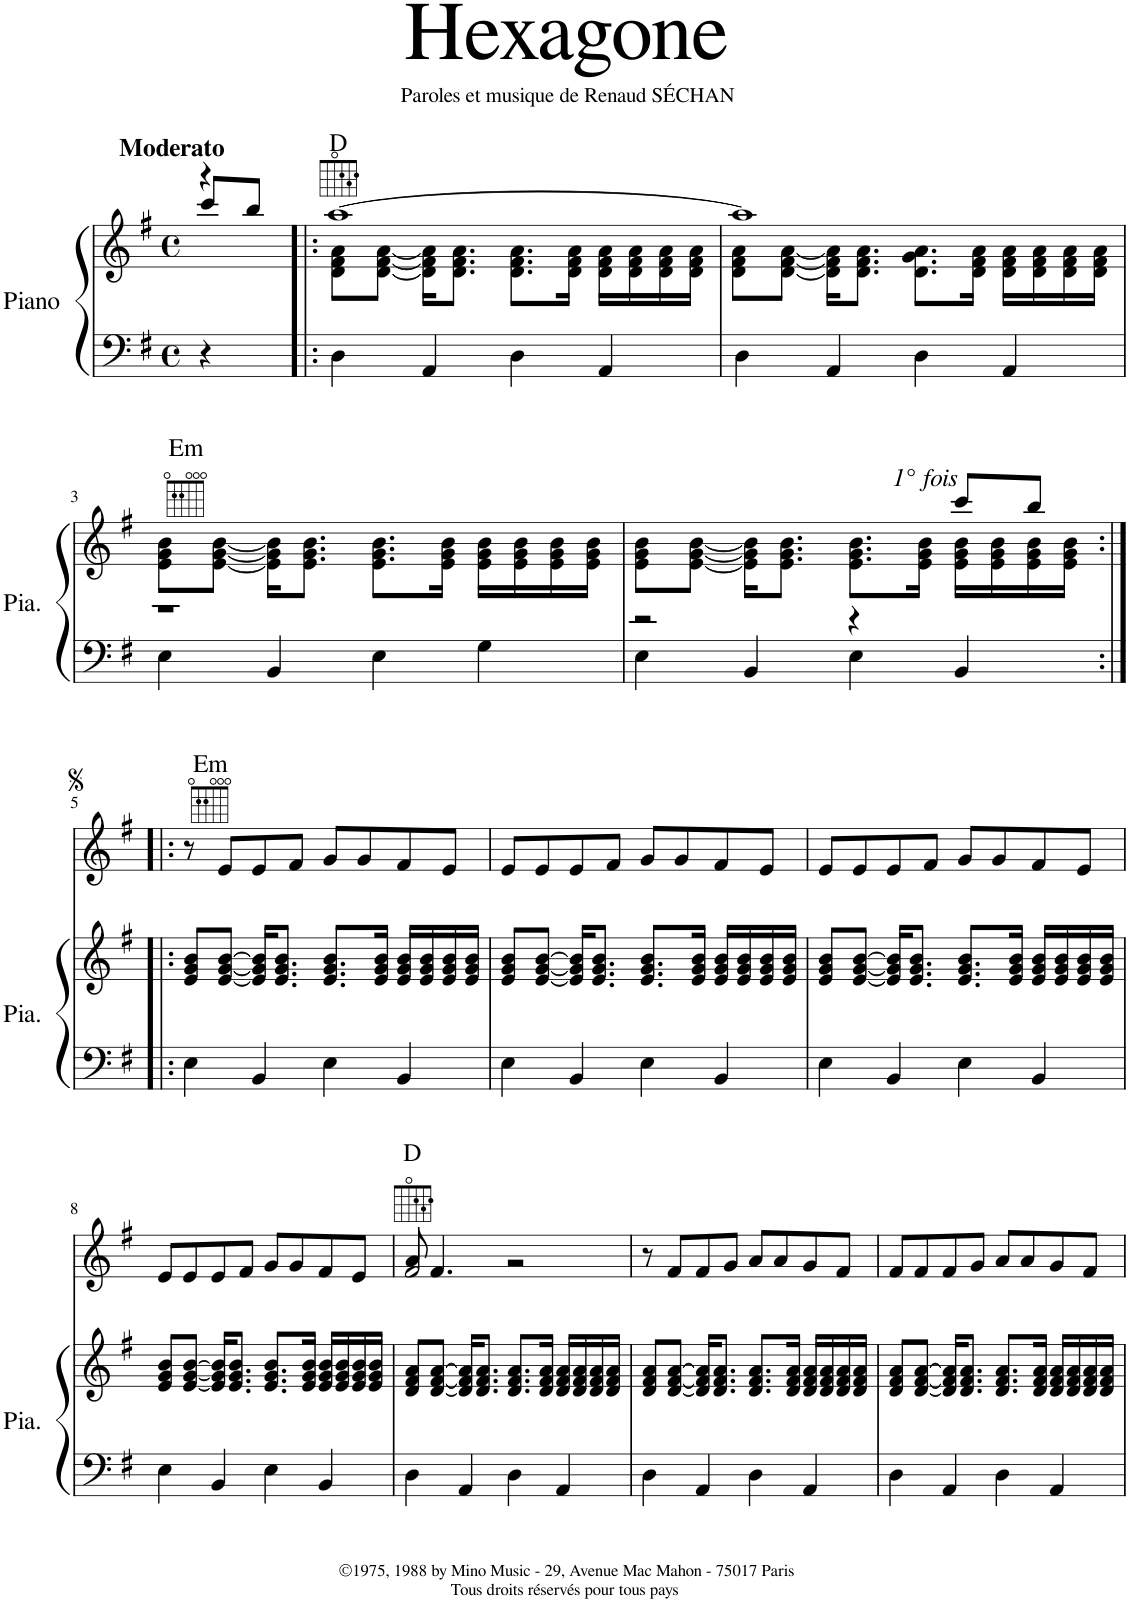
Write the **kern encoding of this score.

**kern	**kern	**kern
*part2	*part2	*part1
*staff3	*staff2	*staff1
*I"Piano	*	*I"Voix
*I'Pia.	*	*
*clefF4	*clefG2	*clefG2
*k[f#]	*k[f#]	*k[f#]
*M4/4	*M4/4	*M4/4
*met(c)	*met(c)	*met(c)
=	=	=
*	*^	*
!	!	!	!LO:TX:a:B:t=Moderato
4r	4r	8ccc/L	4r
.	.	8bb/J	.
=1!|:	=1!|:	=1!|:	=1!|:
!	!LO:TX:a:t=D	!	!
4D\	8d\ 8f#\ 8a\L	[1aa	1r
.	[8d\ [8f#\ [8a\J	.	.
4AA/	16d\] 16f#\] 16a\]KL	.	.
.	8.d\ 8.f#\ 8.a\J	.	.
4D\	8.d\ 8.f#\ 8.a\L	.	.
.	16d\ 16f#\ 16a\Jk	.	.
4AA/	16d\ 16f#\ 16a\LL	.	.
.	16d\ 16f#\ 16a\	.	.
.	16d\ 16f#\ 16a\	.	.
.	16d\ 16f#\ 16a\JJ	.	.
=2	=2	=2	=2
4D\	8d\ 8f#\ 8a\L	1aa]	1r
.	[8d\ [8f#\ [8a\J	.	.
4AA/	16d\] 16f#\] 16a\]KL	.	.
.	8.d\ 8.f#\ 8.a\J	.	.
4D\	8.d\ 8.g\ 8.a\L	.	.
.	16d\ 16f#\ 16a\Jk	.	.
4AA/	16d\ 16f#\ 16a\LL	.	.
.	16d\ 16f#\ 16a\	.	.
.	16d\ 16f#\ 16a\	.	.
.	16d\ 16f#\ 16a\JJ	.	.
!!LO:LB:g=z
=3	=3	=3	=3
!	!LO:TX:a:t=Em	!	!
4E\	8e\ 8g\ 8b\L	1r	1r
.	[8e\ [8g\ [8b\J	.	.
4BB/	16e\] 16g\] 16b\]KL	.	.
.	8.e\ 8.g\ 8.b\J	.	.
4E\	8.e\ 8.g\ 8.b\L	.	.
.	16e\ 16g\ 16b\Jk	.	.
4G\	16e\ 16g\ 16b\LL	.	.
.	16e\ 16g\ 16b\	.	.
.	16e\ 16g\ 16b\	.	.
.	16e\ 16g\ 16b\JJ	.	.
=4	=4	=4	=4
*k[f#]	*k[f#]	*	*k[f#]
4E\	8e\ 8g\ 8b\L	2r	1r
.	[8e\ [8g\ [8b\J	.	.
4BB/	16e\] 16g\] 16b\]KL	.	.
.	8.e\ 8.g\ 8.b\J	.	.
4E\	8.e\ 8.g\ 8.b\L	4r	.
.	16e\ 16g\ 16b\Jk	.	.
!	!LO:TX:a:i:t=1° fois	!	!
4BB/	16e\ 16g\ 16b\LL	8ccc/L	.
.	16e\ 16g\ 16b\	.	.
.	16e\ 16g\ 16b\	8bb/J	.
.	16e\ 16g\ 16b\JJ	.	.
*	*v	*v	*
!!LO:LB:g=z
=5:|!|:	=5:|!|:	=5:|!|:
!	!	!LO:TX:a:t=Em
4E\	8e/ 8g/ 8b/L	8r
.	[8e/ [8g/ [8b/J	8e/L
4BB/	16e/] 16g/] 16b/]KL	8e/
.	8.e/ 8.g/ 8.b/J	.
.	.	8f#/J
4E\	8.e/ 8.g/ 8.b/L	8g/L
.	.	8g/
.	16e/ 16g/ 16b/Jk	.
4BB/	16e/ 16g/ 16b/LL	8f#/
.	16e/ 16g/ 16b/	.
.	16e/ 16g/ 16b/	8e/J
.	16e/ 16g/ 16b/JJ	.
=6	=6	=6
4E\	8e/ 8g/ 8b/L	8e/L
.	[8e/ [8g/ [8b/J	8e/
4BB/	16e/] 16g/] 16b/]KL	8e/
.	8.e/ 8.g/ 8.b/J	.
.	.	8f#/J
4E\	8.e/ 8.g/ 8.b/L	8g/L
.	.	8g/
.	16e/ 16g/ 16b/Jk	.
4BB/	16e/ 16g/ 16b/LL	8f#/
.	16e/ 16g/ 16b/	.
.	16e/ 16g/ 16b/	8e/J
.	16e/ 16g/ 16b/JJ	.
=7	=7	=7
4E\	8e/ 8g/ 8b/L	8e/L
.	[8e/ [8g/ [8b/J	8e/
4BB/	16e/] 16g/] 16b/]KL	8e/
.	8.e/ 8.g/ 8.b/J	.
.	.	8f#/J
4E\	8.e/ 8.g/ 8.b/L	8g/L
.	.	8g/
.	16e/ 16g/ 16b/Jk	.
4BB/	16e/ 16g/ 16b/LL	8f#/
.	16e/ 16g/ 16b/	.
.	16e/ 16g/ 16b/	8e/J
.	16e/ 16g/ 16b/JJ	.
!!LO:LB:g=z
=8	=8	=8
4E\	8e/ 8g/ 8b/L	8e/L
.	[8e/ [8g/ [8b/J	8e/
4BB/	16e/] 16g/] 16b/]KL	8e/
.	8.e/ 8.g/ 8.b/J	.
.	.	8f#/J
4E\	8.e/ 8.g/ 8.b/L	8g/L
.	.	8g/
.	16e/ 16g/ 16b/Jk	.
4BB/	16e/ 16g/ 16b/LL	8f#/
.	16e/ 16g/ 16b/	.
.	16e/ 16g/ 16b/	8e/J
.	16e/ 16g/ 16b/JJ	.
=9	=9	=9
*	*	*^
!	!	!LO:TX:a:t=D	!
4D\	8d/ 8f#/ 8a/L	2f#/	8a/
.	[8d/ [8f#/ [8a/J	.	4.f#/
4AA/	16d/] 16f#/] 16a/]KL	.	.
.	8.d/ 8.f#/ 8.a/J	.	.
4D\	8.d/ 8.f#/ 8.a/L	2ryy	2r
.	16d/ 16f#/ 16a/Jk	.	.
4AA/	16d/ 16f#/ 16a/LL	.	.
.	16d/ 16f#/ 16a/	.	.
.	16d/ 16f#/ 16a/	.	.
.	16d/ 16f#/ 16a/JJ	.	.
*	*	*v	*v
=10	=10	=10
4D\	8d/ 8f#/ 8a/L	8r
.	[8d/ [8f#/ [8a/J	8f#/L
4AA/	16d/] 16f#/] 16a/]KL	8f#/
.	8.d/ 8.f#/ 8.a/J	.
.	.	8g/J
4D\	8.d/ 8.f#/ 8.a/L	8a/L
.	.	8a/
.	16d/ 16f#/ 16a/Jk	.
4AA/	16d/ 16f#/ 16a/LL	8g/
.	16d/ 16f#/ 16a/	.
.	16d/ 16f#/ 16a/	8f#/J
.	16d/ 16f#/ 16a/JJ	.
=11	=11	=11
4D\	8d/ 8f#/ 8a/L	8f#/L
.	[8d/ [8f#/ [8a/J	8f#/
4AA/	16d/] 16f#/] 16a/]KL	8f#/
.	8.d/ 8.f#/ 8.a/J	.
.	.	8g/J
4D\	8.d/ 8.f#/ 8.a/L	8a/L
.	.	8a/
.	16d/ 16f#/ 16a/Jk	.
4AA/	16d/ 16f#/ 16a/LL	8g/
.	16d/ 16f#/ 16a/	.
.	16d/ 16f#/ 16a/	8f#/J
.	16d/ 16f#/ 16a/JJ	.
=	=	=
*-	*-	*-
